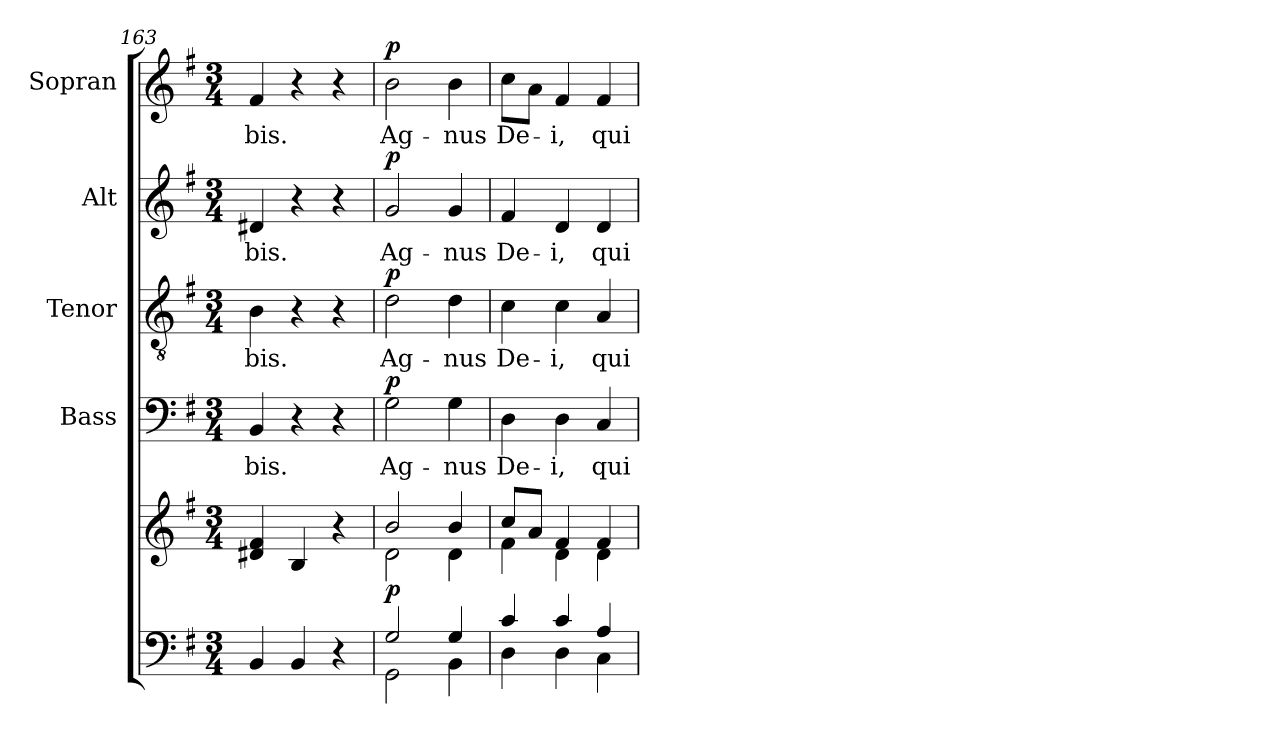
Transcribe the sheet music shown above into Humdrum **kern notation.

**kern	**kern	**dynam	**kern	**text	**dynam	**kern	**text	**dynam	**kern	**text	**dynam	**kern	**text	**dynam
*part5	*part5	*part5	*part4	*part4	*part4	*part3	*part3	*part3	*part2	*part2	*part2	*part1	*part1	*part1
*staff6	*staff5	*staff5/6	*staff4	*staff4	*staff4	*staff3	*staff3	*staff3	*staff2	*staff2	*staff2	*staff1	*staff1	*staff1
*	*	*	*I"Bass	*	*	*I"Tenor	*	*	*I"Alt	*	*	*I"Sopran	*	*
*	*	*	*I'B.	*	*	*I'T.	*	*	*I'A.	*	*	*I'S.	*	*
*clefF4	*clefG2	*	*clefF4	*	*	*clefGv2	*	*	*clefG2	*	*	*clefG2	*	*
*k[f#]	*k[f#]	*	*k[f#]	*	*	*k[f#]	*	*	*k[f#]	*	*	*k[f#]	*	*
*G:	*G:	*	*G:	*	*	*G:	*	*	*G:	*	*	*G:	*	*
*M3/4	*M3/4	*	*M3/4	*	*	*M3/4	*	*	*M3/4	*	*	*M3/4	*	*
=163	=163	=163	=163	=163	=163	=163	=163	=163	=163	=163	=163	=163	=163	=163
!	!	!	!	!LO:LY:b	!	!	!LO:LY:b	!	!	!LO:LY:b	!	!	!LO:LY:b	!
4BB/	4d#X/ 4f#/	.	4BB/	-bis.	.	4B\	-bis.	.	4d#X/	-bis.	.	4f#/	-bis.	.
4BB/	4B/	.	4r	.	.	4r	.	.	4r	.	.	4r	.	.
4r	4r	.	4r	.	.	4r	.	.	4r	.	.	4r	.	.
=164	=164	=164	=164	=164	=164	=164	=164	=164	=164	=164	=164	=164	=164	=164
*^	*^	*	*	*	*	*	*	*	*	*	*	*	*	*
!	!	!	!	!LO:DY:b	!	!LO:LY:b	!LO:DY:a	!	!LO:LY:b	!LO:DY:a	!	!LO:LY:b	!LO:DY:a	!	!LO:LY:b	!LO:DY:a
2G/	2GG\	2b/	2d\	p	2G\	Ag-	p	2d\	Ag-	p	2g/	Ag-	p	2b\	Ag-	p
!	!	!	!	!	!	!LO:LY:b	!	!	!LO:LY:b	!	!	!LO:LY:b	!	!	!LO:LY:b	!
4G/	4BB\	4b/	4d\	.	4G\	-nus	.	4d\	-nus	.	4g/	-nus	.	4b\	-nus	.
=165	=165	=165	=165	=165	=165	=165	=165	=165	=165	=165	=165	=165	=165	=165	=165	=165
!	!	!	!	!	!	!LO:LY:b	!	!	!LO:LY:b	!	!	!LO:LY:b	!	!	!LO:LY:b	!
4c/	4D\	8cc/L	4f#\	.	4D\	De-	.	4c\	De-	.	4f#/	De-	.	8cc\L	De-	.
.	.	8a/J	.	.	.	.	.	.	.	.	.	.	.	8a\J	.	.
!	!	!	!	!	!	!LO:LY:b	!	!	!LO:LY:b	!	!	!LO:LY:b	!	!	!LO:LY:b	!
4c/	4D\	4f#/	4d\	.	4D\	-i,	.	4c\	-i,	.	4d/	-i,	.	4f#/	-i,	.
!	!	!	!	!	!	!LO:LY:b	!	!	!LO:LY:b	!	!	!LO:LY:b	!	!	!LO:LY:b	!
4A/	4C\	4f#/	4d\	.	4C/	qui	.	4A/	qui	.	4d/	qui	.	4f#/	qui	.
*v	*v	*	*	*	*	*	*	*	*	*	*	*	*	*	*	*
*	*v	*v	*	*	*	*	*	*	*	*	*	*	*	*	*
=	=	=	=	=	=	=	=	=	=	=	=	=	=	=
*-	*-	*-	*-	*-	*-	*-	*-	*-	*-	*-	*-	*-	*-	*-
